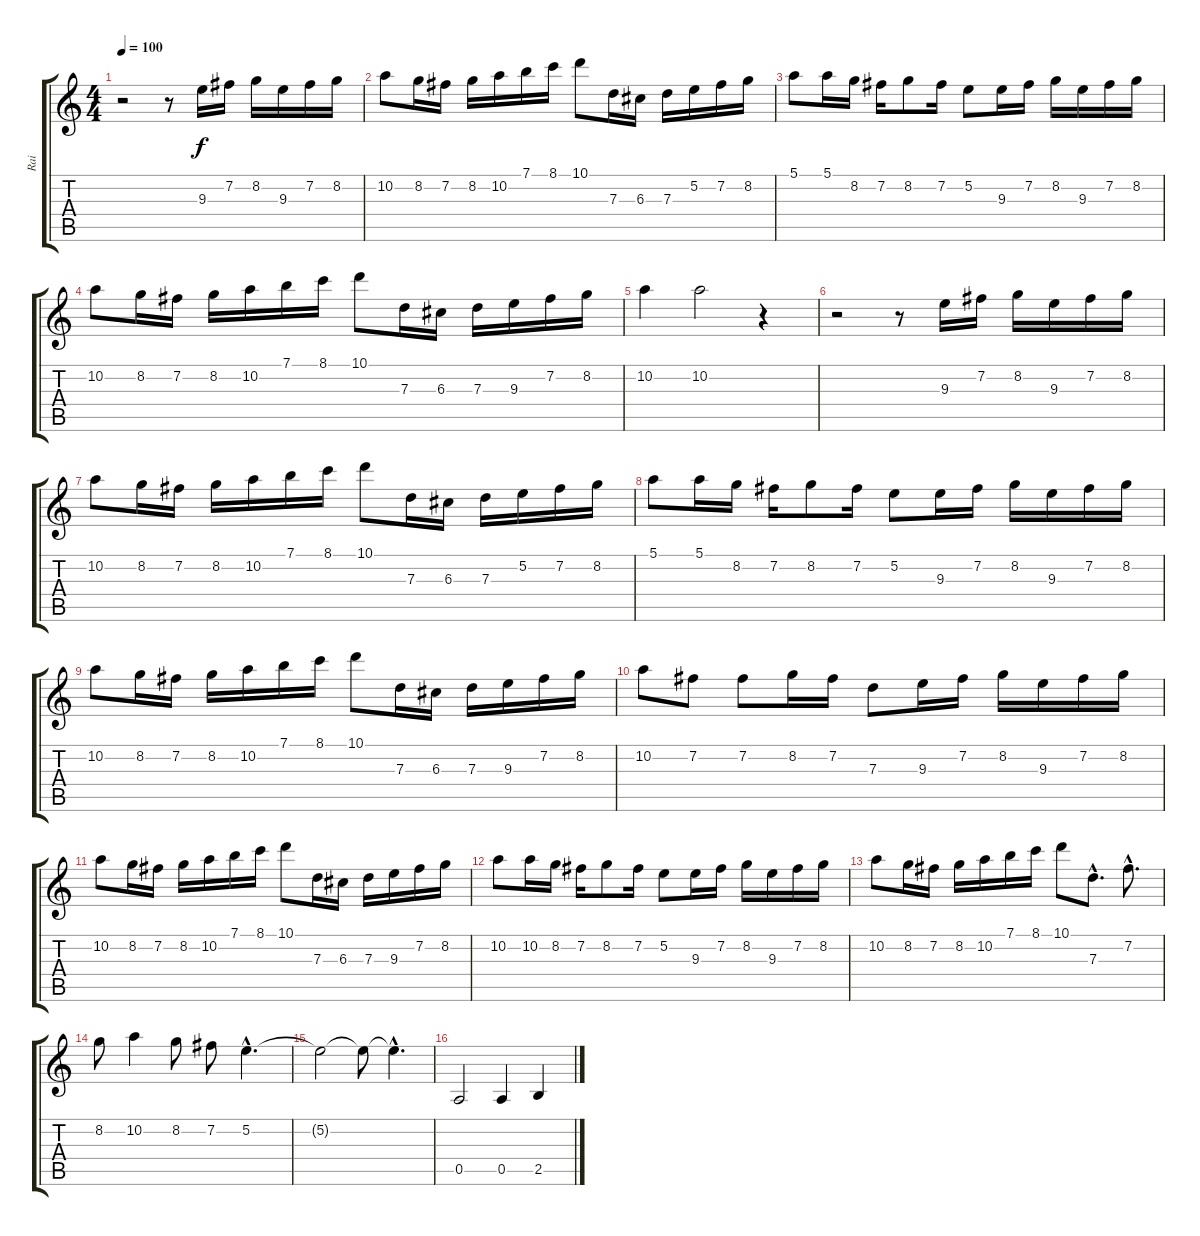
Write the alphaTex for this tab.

\track ("Rai" "Rai") {instrument distortionguitar}
\staff {score tabs}
\tuning (E4 B3 G3 D3 A2 E2) {hide}
\ts (4 4)
\tempo 100
\clef g2
\ks c
r.2{dy f} r.8 9.3.16 7.2.16 8.2.16 9.3.16 7.2.16 8.2.16 |
10.2.8 8.2.16 7.2.16 8.2.16 10.2.16 7.1.16 8.1.16 10.1.8 7.3.16 6.3.16 7.3.16 5.2.16 7.2.16 8.2.16 |
5.1.8 5.1.16 8.2.16 7.2.16 8.2.8 7.2.16 5.2.8 9.3.16 7.2.16 8.2.16 9.3.16 7.2.16 8.2.16 |
10.2.8 8.2.16 7.2.16 8.2.16 10.2.16 7.1.16 8.1.16 10.1.8 7.3.16 6.3.16 7.3.16 9.3.16 7.2.16 8.2.16 |
10.2.4 10.2.2 r.4 |
r.2 r.8 9.3.16 7.2.16 8.2.16 9.3.16 7.2.16 8.2.16 |
10.2.8 8.2.16 7.2.16 8.2.16 10.2.16 7.1.16 8.1.16 10.1.8 7.3.16 6.3.16 7.3.16 5.2.16 7.2.16 8.2.16 |
5.1.8 5.1.16 8.2.16 7.2.16 8.2.8 7.2.16 5.2.8 9.3.16 7.2.16 8.2.16 9.3.16 7.2.16 8.2.16 |
10.2.8 8.2.16 7.2.16 8.2.16 10.2.16 7.1.16 8.1.16 10.1.8 7.3.16 6.3.16 7.3.16 9.3.16 7.2.16 8.2.16 |
10.2.8 7.2.8 7.2.8 8.2.16 7.2.16 7.3.8 9.3.16 7.2.16 8.2.16 9.3.16 7.2.16 8.2.16 |
10.2.8 8.2.16 7.2.16 8.2.16 10.2.16 7.1.16 8.1.16 10.1.8 7.3.16 6.3.16 7.3.16 9.3.16 7.2.16 8.2.16 |
10.2.8 10.2.16 8.2.16 7.2.16 8.2.8 7.2.16 5.2.8 9.3.16 7.2.16 8.2.16 9.3.16 7.2.16 8.2.16 |
10.2.8 8.2.16 7.2.16 8.2.16 10.2.16 7.1.16 8.1.16 10.1.8 7.3{hac}.8{d} 7.2{hac}.8{d} |
8.2.8 10.2.4 8.2.8 7.2.8 5.2{hac}.4{d} |
5.2{t}.2 5.2{t}.8 5.2{hac t}.4{d} |
0.5.2 0.5.4 2.5.4
